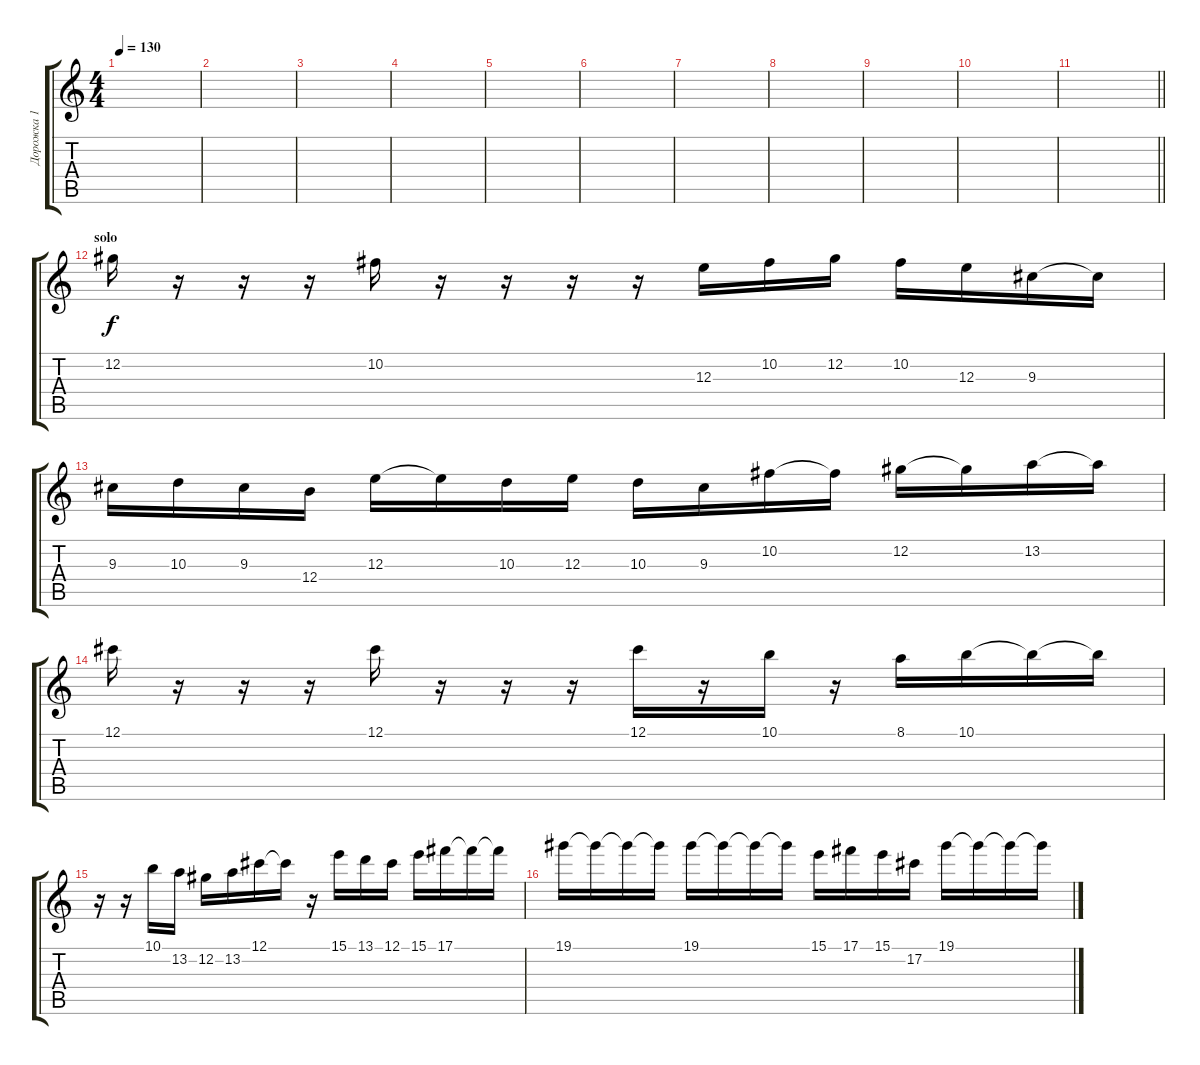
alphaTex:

\track ("Дорожка 1" "Дорожка 1") {instrument distortionguitar}
\staff {score tabs}
\tuning (Db4 Ab3 E3 B2 Gb2 B1) {hide}
\ts (4 4)
\tempo 130
\clef g2
\ks c
|
|
|
|
|
|
|
|
|
|
\barLineRight lightlight
|
\section ("" "solo")
12.2.16 r.16 r.16 r.16 10.2.16 r.16 r.16 r.16 r.16 12.3.16 10.2.16 12.2.16 10.2.16 12.3.16 9.3.16 9.3{t}.16 |
9.3.16 10.3.16 9.3.16 12.4.16 12.3.16 12.3{t}.16 10.3.16 12.3.16 10.3.16 9.3.16 10.2.16 10.2{t}.16 12.2.16 12.2{t}.16 13.2.16 13.2{t}.16 |
12.1.16 r.16 r.16 r.16 12.1.16 r.16 r.16 r.16 12.1.16 r.16 10.1.16 r.16 8.1.16 10.1.16 10.1{t}.16 10.1{t}.16 |
r.16 r.16 10.1.16 13.2.16 12.2.16 13.2.16 12.1.16 12.1{t}.16 r.16 15.1.16 13.1.16 12.1.16 15.1.16 17.1.16 17.1{t}.16 17.1{t}.16 |
19.1.16 19.1{t}.16 19.1{t}.16 19.1{t}.16 19.1.16 19.1{t}.16 19.1{t}.16 19.1{t}.16 15.1.16 17.1.16 15.1.16 17.2.16 19.1.16 19.1{t}.16 19.1{t}.16 19.1{t}.16
